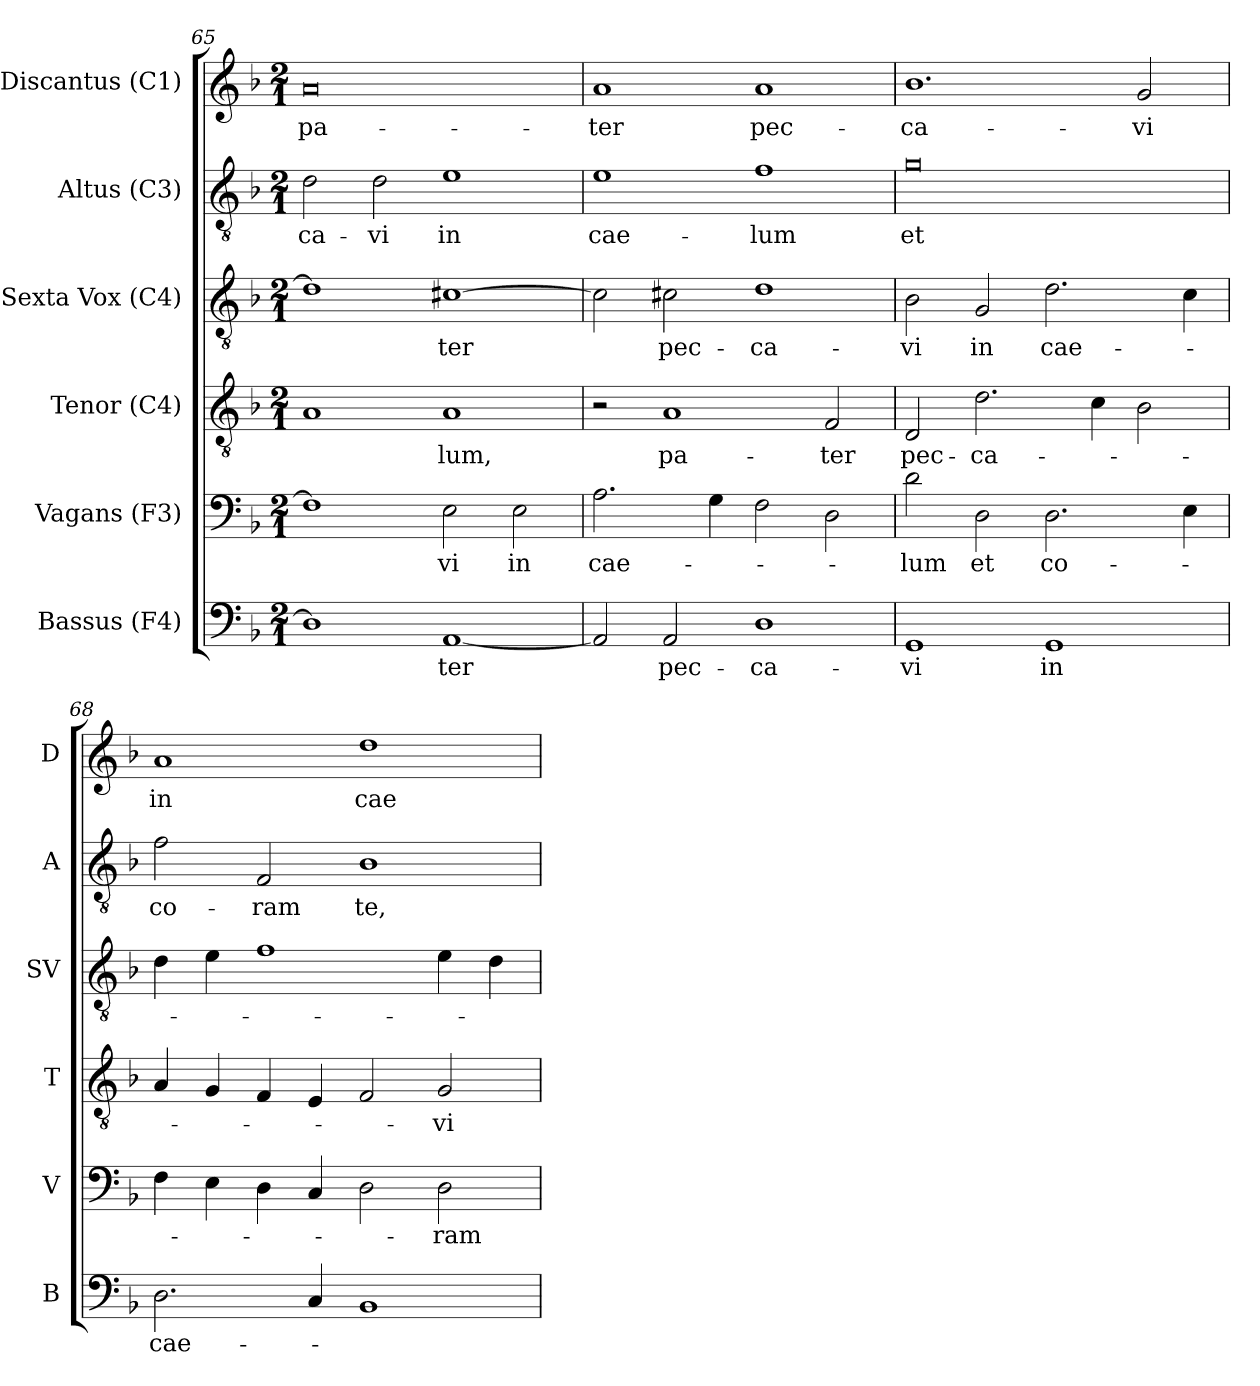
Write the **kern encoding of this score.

**kern	**text	**kern	**text	**kern	**text	**kern	**text	**kern	**text	**kern	**text
*part6	*part6	*part5	*part5	*part4	*part4	*part3	*part3	*part2	*part2	*part1	*part1
*staff6	*staff6	*staff5	*staff5	*staff4	*staff4	*staff3	*staff3	*staff2	*staff2	*staff1	*staff1
*I"Bassus (F4)	*	*I"Vagans (F3)	*	*I"Tenor (C4)	*	*I"Sexta Vox (C4)	*	*I"Altus (C3)	*	*I"Discantus (C1)	*
*I'B	*	*I'V	*	*I'T	*	*I'SV	*	*I'A	*	*I'D	*
!!LO:LB:g=z
*clefF4	*	*clefF4	*	*clefGv2	*	*clefGv2	*	*clefGv2	*	*clefG2	*
*	*	*	*	*	*	*ITrd7c12	*	*	*	*	*
*k[b-]	*	*k[b-]	*	*k[b-]	*	*k[b-]	*	*k[b-]	*	*k[b-]	*
*F:	*	*F:	*	*F:	*	*F:	*	*F:	*	*F:	*
*M2/1	*	*M2/1	*	*M2/1	*	*M2/1	*	*M2/1	*	*M2/1	*
=65	=65	=65	=65	=65	=65	=65	=65	=65	=65	=65	=65
!	!	!	!	!	!	!	!	!	!LO:LY:b:color=#000000	!	!
!	!	!	!	!	!	!	!	!	!	!	!LO:LY:b:color=#000000
1Di]	.	1Fi]	.	1Ai	.	1Di]	.	2di\	-ca-	0ai	pa-
!	!	!	!	!	!	!	!	!	!LO:LY:b:color=#000000	!	!
.	.	.	.	.	.	.	.	2di\	-vi	.	.
!	!LO:LY:b:color=#000000	!	!	!	!	!	!	!	!	!	!
!	!	!	!LO:LY:b:color=#000000	!	!	!	!	!	!	!	!
!	!	!	!	!	!LO:LY:b:color=#000000	!	!	!	!	!	!
!	!	!	!	!	!	!	!LO:LY:b:color=#000000	!	!	!	!
!	!	!	!	!	!	!	!	!	!LO:LY:b:color=#000000	!	!
[1AAi	-ter	2Ei\	-vi	1Ai	-lum,	[1C#Xi	-ter	1ei	in	.	.
!	!	!	!LO:LY:b:color=#000000	!	!	!	!	!	!	!	!
.	.	2Ei\	in	.	.	.	.	.	.	.	.
=66	=66	=66	=66	=66	=66	=66	=66	=66	=66	=66	=66
!	!	!	!LO:LY:b:color=#000000	!	!	!	!	!	!	!	!
!	!	!	!	!	!	!	!	!	!LO:LY:b:color=#000000	!	!
!	!	!	!	!	!	!	!	!	!	!	!LO:LY:b:color=#000000
2AAi/]	.	2.Ai\	cae-	2r	.	2C#i\]	.	1ei	cae-	1ai	-ter
!	!LO:LY:b:color=#000000	!	!	!	!	!	!	!	!	!	!
!	!	!	!	!	!LO:LY:b:color=#000000	!	!	!	!	!	!
!	!	!	!	!	!	!	!LO:LY:b:color=#000000	!	!	!	!
2AAi/	pec-	.	.	1Ai	pa-	2C#i\	pec-	.	.	.	.
.	.	4Gi\	.	.	.	.	.	.	.	.	.
!	!LO:LY:b:color=#000000	!	!	!	!	!	!	!	!	!	!
!	!	!	!	!	!	!	!LO:LY:b:color=#000000	!	!	!	!
!	!	!	!	!	!	!	!	!	!LO:LY:b:color=#000000	!	!
!	!	!	!	!	!	!	!	!	!	!	!LO:LY:b:color=#000000
1Di	-ca-	2Fi\	.	.	.	1Di	-ca-	1fi	-lum	1ai	pec-
!	!	!	!	!	!LO:LY:b:color=#000000	!	!	!	!	!	!
.	.	2Di\	.	2Fi/	-ter	.	.	.	.	.	.
=67	=67	=67	=67	=67	=67	=67	=67	=67	=67	=67	=67
!	!LO:LY:b:color=#000000	!	!	!	!	!	!	!	!	!	!
!	!	!	!LO:LY:b:color=#000000	!	!	!	!	!	!	!	!
!	!	!	!	!	!LO:LY:b:color=#000000	!	!	!	!	!	!
!	!	!	!	!	!	!	!LO:LY:b:color=#000000	!	!	!	!
!	!	!	!	!	!	!	!	!	!LO:LY:b:color=#000000	!	!
!	!	!	!	!	!	!	!	!	!	!	!LO:LY:b:color=#000000
1GGi	-vi	2di\	-lum	2Di/	pec-	2BB-i\	-vi	0gi	et	1.b-i	-ca-
!	!	!	!LO:LY:b:color=#000000	!	!	!	!	!	!	!	!
!	!	!	!	!	!LO:LY:b:color=#000000	!	!	!	!	!	!
!	!	!	!	!	!	!	!LO:LY:b:color=#000000	!	!	!	!
.	.	2Di\	et	2.di\	-ca-	2GGi/	in	.	.	.	.
!	!LO:LY:b:color=#000000	!	!	!	!	!	!	!	!	!	!
!	!	!	!LO:LY:b:color=#000000	!	!	!	!	!	!	!	!
!	!	!	!	!	!	!	!LO:LY:b:color=#000000	!	!	!	!
1GGi	in	2.Di\	co-	.	.	2.Di\	cae-	.	.	.	.
.	.	.	.	4ci\	.	.	.	.	.	.	.
!	!	!	!	!	!	!	!	!	!	!	!LO:LY:b:color=#000000
.	.	.	.	2B-i\	.	.	.	.	.	2gi/	-vi
.	.	4Ei\	.	.	.	4Ci\	.	.	.	.	.
=68	=68	=68	=68	=68	=68	=68	=68	=68	=68	=68	=68
!	!LO:LY:b:color=#000000	!	!	!	!	!	!	!	!	!	!
!	!	!	!	!	!	!	!	!	!LO:LY:b:color=#000000	!	!
!	!	!	!	!	!	!	!	!	!	!	!LO:LY:b:color=#000000
2.Di\	cae-	4Fi\	.	4Ai/	.	4Di\	.	2fi\	co-	1ai	in
.	.	4Ei\	.	4Gi/	.	4Ei\	.	.	.	.	.
!	!	!	!	!	!	!	!	!	!LO:LY:b:color=#000000	!	!
.	.	4Di\	.	4Fi/	.	1Fi	.	2Fi/	-ram	.	.
4Ci/	.	4Ci/	.	4Ei/	.	.	.	.	.	.	.
!	!	!	!	!	!	!	!	!	!LO:LY:b:color=#000000	!	!
!	!	!	!	!	!	!	!	!	!	!	!LO:LY:b:color=#000000
1BB-i	.	2Di\	.	2Fi/	.	.	.	1B-i	te,	1ddi	cae-
!	!	!	!LO:LY:b:color=#000000	!	!	!	!	!	!	!	!
!	!	!	!	!	!LO:LY:b:color=#000000	!	!	!	!	!	!
.	.	2Di\	-ram	2Gi/	-vi	4Ei\	.	.	.	.	.
.	.	.	.	.	.	4Di\	.	.	.	.	.
=	=	=	=	=	=	=	=	=	=	=	=
*-	*-	*-	*-	*-	*-	*-	*-	*-	*-	*-	*-
